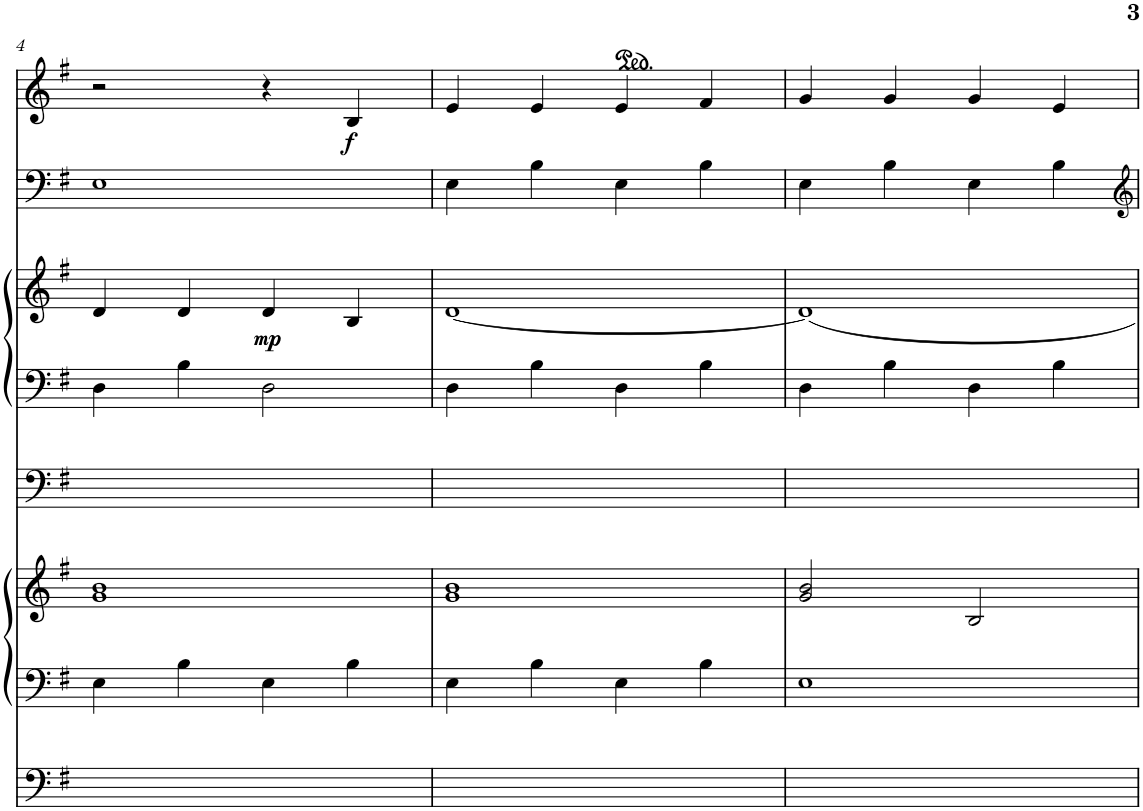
**kern	**kern	**kern	**kern	**kern	**kern	**dynam	**kern	**kern	**dynam
*part6	*part5	*part5	*part4	*part3	*part3	*part3	*part2	*part1	*part1
*staff8	*staff7	*staff6	*staff5	*staff4	*staff3	*staff3/4	*staff2	*staff1	*staff1
*I"Voice	*I"Piano	*	*I"Voice	*I"Piano	*	*	*I"Voice	*I"Voice	*
*I'V	*I'Pno	*	*I'V	*I'Pno	*	*	*I'V	*I'V	*
!!LO:PB:g=z
*clefF4	*clefF4	*clefG2	*clefF4	*clefF4	*clefG2	*	*clefF4	*clefG2	*
*k[f#]	*k[f#]	*k[f#]	*k[f#]	*k[f#]	*k[f#]	*	*k[f#]	*k[f#]	*
*M2/2	*	*	*M2/2	*M2/2	*M2/2	*	*M2/2	*M2/2	*
*met(c|)	*	*	*met(c|)	*met(c|)	*met(c|)	*	*met(c|)	*met(c|)	*
=4	=4	=4	=4	=4	=4	=4	=4	=4	=4
1ryy	4E\	1g 1b	1ryy	4D\	4d/	.	1E	2r	.
.	4B\	.	.	4B\	4d/	.	.	.	.
!	!	!	!	!	!	!LO:DY:b	!	!	!
!	!	!	!	!	!	!LO:DY:n=1:b	!	!	!
.	4E\	.	.	2D\	4d/	mp mp	.	4r	.
!	!	!	!	!	!	!	!	!	!LO:DY:b
.	4B\	.	.	.	4B/	.	.	4B/	f
=5	=5	=5	=5	=5	=5	=5	=5	=5	=5
1ryy	4E\	1g 1b	1ryy	4D\	[<1d	.	4E\	4e/	.
.	4B\	.	.	4B\	.	.	4B\	4e/	.
.	4E\	.	.	4D\	.	.	4E\	4e/	.
.	4B\	.	.	4B\	.	.	4B\	4f#/	.
=6	=6	=6	=6	=6	=6	=6	=6	=6	=6
1ryy	1E	2g/ 2b/	1ryy	4D\	1d]	.	4E\	4g/	.
.	.	.	.	4B\	.	.	4B\	4g/	.
.	.	2B/	.	4D\	.	.	4E\	4g/	.
.	.	.	.	4B\	.	.	4B\	4e/	.
=	=	=	=	=	=	=	=	=	=
*-	*-	*-	*-	*-	*-	*-	*-	*-	*-
